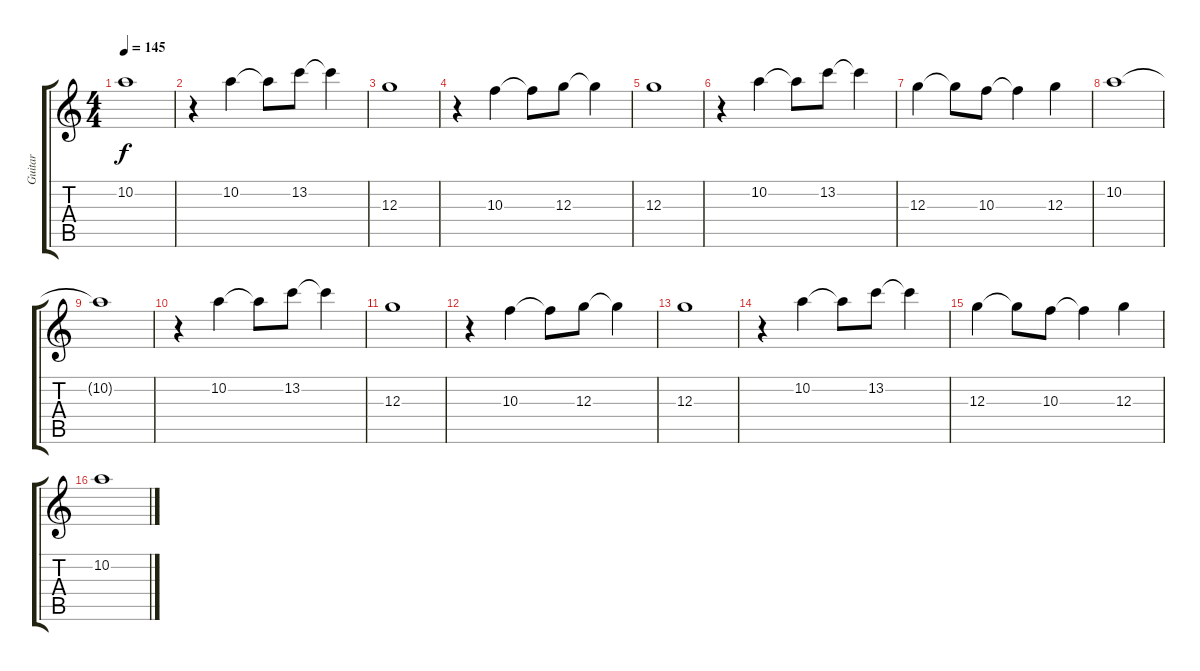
\track ("Guitar " "Guitar ") {instrument acousticguitarnylon}
\staff {score tabs}
\tuning (E4 B3 G3 D3 A2 E2) {hide}
\ts (4 4)
\tempo 145
\clef g2
\ks c
10.2{t}.1{dy f} |
r.4 10.2.4 10.2{t}.8 13.2.8 13.2{t}.4 |
12.3.1 |
r.4 10.3.4 10.3{t}.8 12.3.8 12.3{t}.4 |
12.3.1 |
r.4 10.2.4 10.2{t}.8 13.2.8 13.2{t}.4 |
12.3.4 12.3{t}.8 10.3.8 10.3{t}.4 12.3.4 |
10.2.1 |
10.2{t}.1 |
r.4 10.2.4 10.2{t}.8 13.2.8 13.2{t}.4 |
12.3.1 |
r.4 10.3.4 10.3{t}.8 12.3.8 12.3{t}.4 |
12.3.1 |
r.4 10.2.4 10.2{t}.8 13.2.8 13.2{t}.4 |
12.3.4 12.3{t}.8 10.3.8 10.3{t}.4 12.3.4 |
10.2.1
